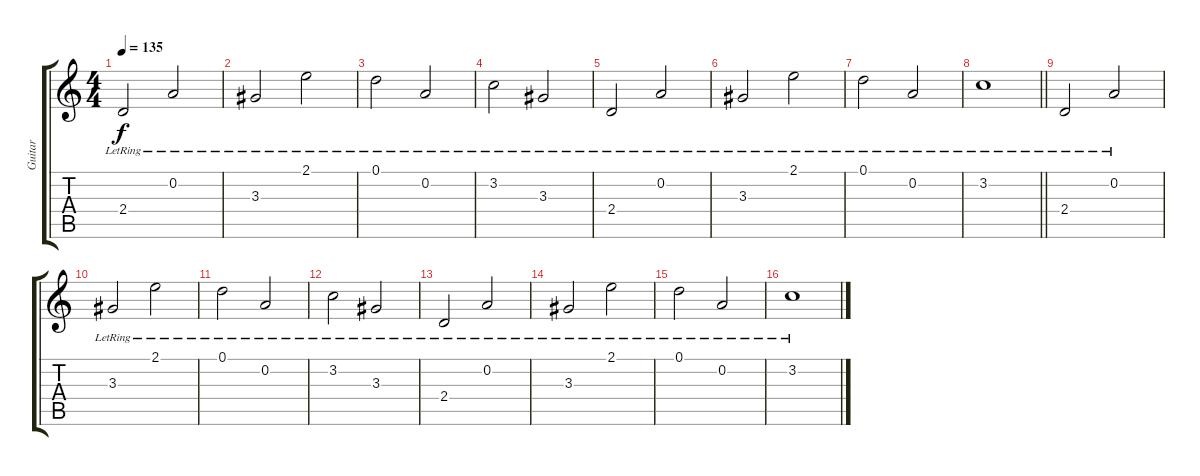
\track ("Guitar" "Guitar") {instrument electricguitarclean}
\staff {score tabs}
\tuning (D4 A3 F3 C3 G2 D2) {hide}
\ts (4 4)
\tempo 135
\clef g2
\ks c
2.4{lr}.2{dy f} 0.2{lr}.2 |
3.3{lr}.2 2.1{lr}.2 |
0.1{lr}.2 0.2{lr}.2 |
3.2{lr}.2 3.3{lr}.2 |
2.4{lr}.2 0.2{lr}.2 |
3.3{lr}.2 2.1{lr}.2 |
0.1{lr}.2 0.2{lr}.2 |
\barLineRight lightlight
3.2{lr}.1 |
2.4{lr}.2 0.2{lr}.2 |
3.3{lr}.2 2.1{lr}.2 |
0.1{lr}.2 0.2{lr}.2 |
3.2{lr}.2 3.3{lr}.2 |
2.4{lr}.2 0.2{lr}.2 |
3.3{lr}.2 2.1{lr}.2 |
0.1{lr}.2 0.2{lr}.2 |
3.2{lr}.1
